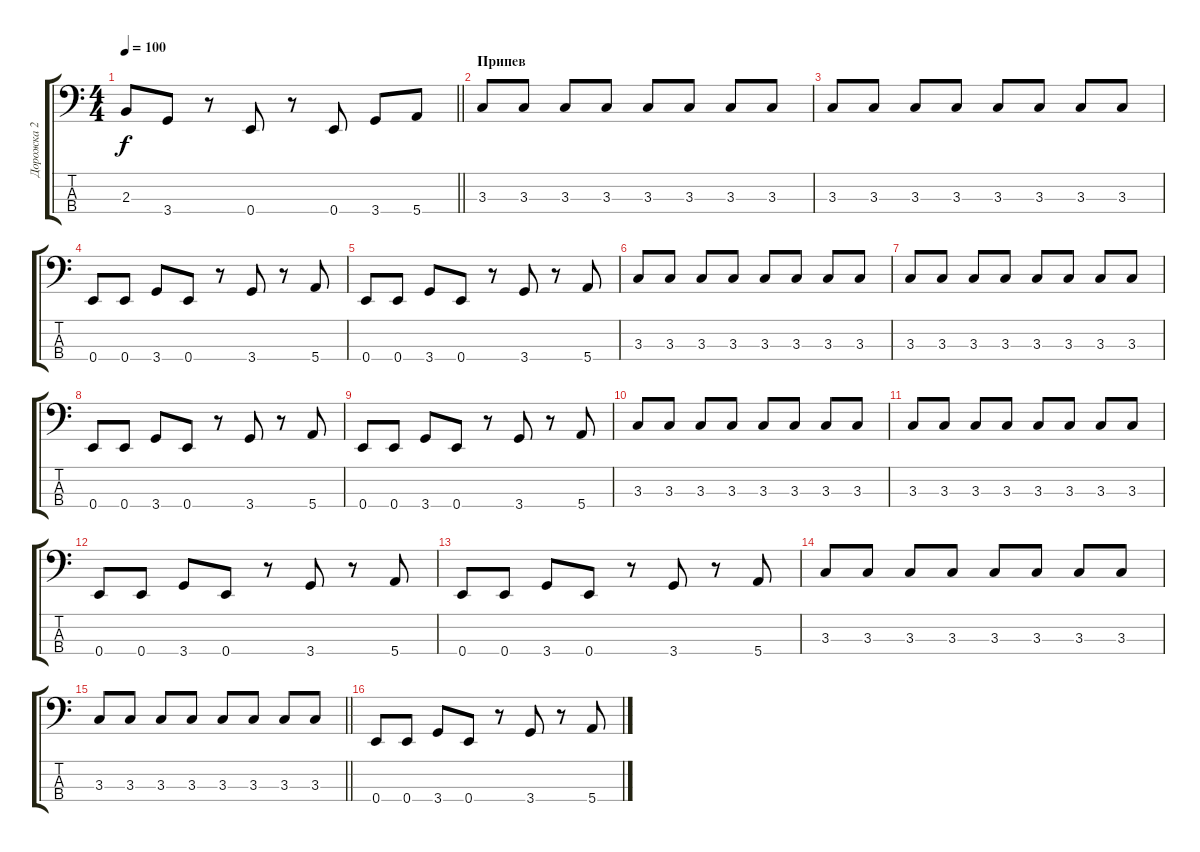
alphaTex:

\track ("Дорожка 2" "Дорожка 2") {instrument electricbassfinger}
\staff {score tabs}
\tuning (G2 D2 A1 E1) {hide}
\ts (4 4)
\tempo 100
\clef f4
\barLineRight lightlight
\ks c
2.3.8{dy f} 3.4.8 r.8 0.4.8 r.8 0.4.8 3.4.8 5.4.8 |
\section ("" "Припев")
3.3.8 3.3.8 3.3.8 3.3.8 3.3.8 3.3.8 3.3.8 3.3.8 |
3.3.8 3.3.8 3.3.8 3.3.8 3.3.8 3.3.8 3.3.8 3.3.8 |
0.4.8 0.4.8 3.4.8 0.4.8 r.8 3.4.8 r.8 5.4.8 |
0.4.8 0.4.8 3.4.8 0.4.8 r.8 3.4.8 r.8 5.4.8 |
3.3.8 3.3.8 3.3.8 3.3.8 3.3.8 3.3.8 3.3.8 3.3.8 |
3.3.8 3.3.8 3.3.8 3.3.8 3.3.8 3.3.8 3.3.8 3.3.8 |
0.4.8 0.4.8 3.4.8 0.4.8 r.8 3.4.8 r.8 5.4.8 |
0.4.8 0.4.8 3.4.8 0.4.8 r.8 3.4.8 r.8 5.4.8 |
3.3.8 3.3.8 3.3.8 3.3.8 3.3.8 3.3.8 3.3.8 3.3.8 |
3.3.8 3.3.8 3.3.8 3.3.8 3.3.8 3.3.8 3.3.8 3.3.8 |
0.4.8 0.4.8 3.4.8 0.4.8 r.8 3.4.8 r.8 5.4.8 |
0.4.8 0.4.8 3.4.8 0.4.8 r.8 3.4.8 r.8 5.4.8 |
3.3.8 3.3.8 3.3.8 3.3.8 3.3.8 3.3.8 3.3.8 3.3.8 |
\barLineRight lightlight
3.3.8 3.3.8 3.3.8 3.3.8 3.3.8 3.3.8 3.3.8 3.3.8 |
0.4.8 0.4.8 3.4.8 0.4.8 r.8 3.4.8 r.8 5.4.8
